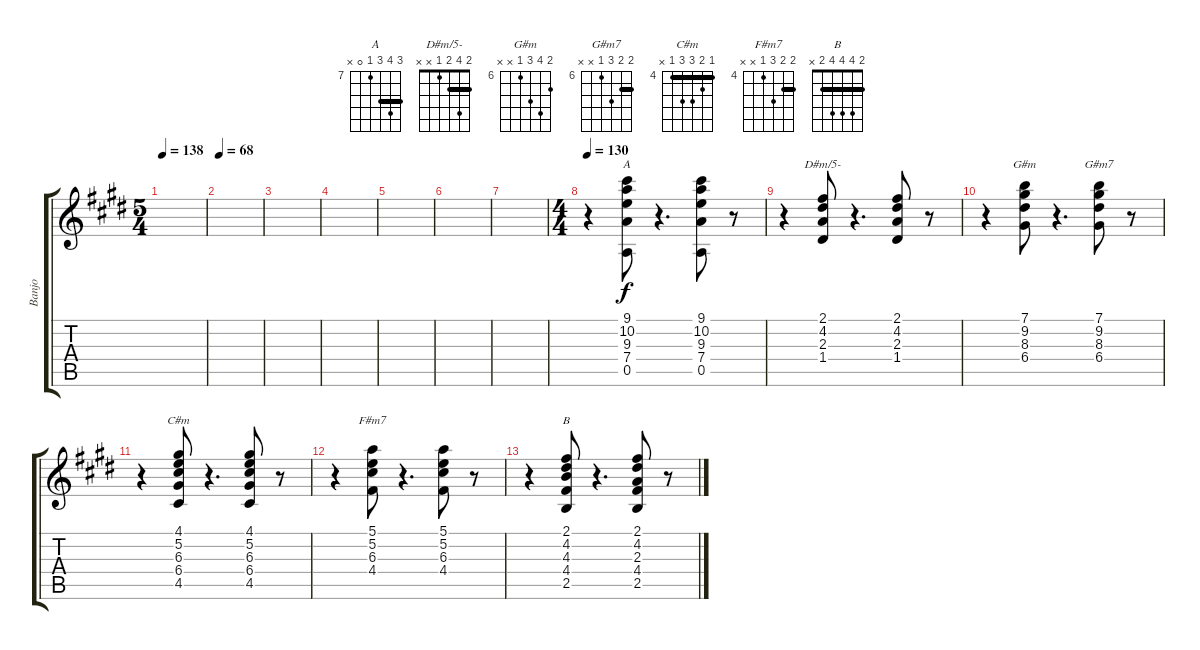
\track ("Banjo" "Banjo") {instrument banjo}
\staff {score tabs}
\tuning (E4 B3 G3 D3 A2 E2) {hide}
\displaytranspose 12
\chord ("A" 9 10 9 7 0 x) {firstfret 7 barre 9}
\chord ("D#m/5-" 2 4 2 1 x x) {barre 2}
\chord ("G#m" 7 9 8 6 x x) {firstfret 6}
\chord ("G#m7" 7 7 8 6 x x) {firstfret 6 barre 7}
\chord ("C#m" 4 5 6 6 4 x) {firstfret 4 barre 4}
\chord ("F#m7" 5 5 6 4 x x) {firstfret 4 barre 5}
\chord ("B" 2 4 4 4 2 x) {barre 2}
\ts (5 4)
\tempo 138
\clef g2
\ks e
|
\tempo 68
|
|
|
|
|
|
\ts (4 4)
\section ("" "")
\tempo 68
\tempo 130
r.4 (9.1 10.2 9.3 7.4 0.5).8{ch "A"} r.4{d} (9.1 10.2 9.3 7.4 0.5).8 r.8 |
r.4 (2.1 4.2 2.3 1.4).8{ch "D#m/5-"} r.4{d} (2.1 4.2 2.3 1.4).8 r.8 |
r.4 (7.1 9.2 8.3 6.4).8{ch "G#m"} r.4{d} (7.1 9.2 8.3 6.4).8{ch "G#m7"} r.8 |
r.4 (4.1 5.2 6.3 6.4 4.5).8{ch "C#m"} r.4{d} (4.1 5.2 6.3 6.4 4.5).8 r.8 |
r.4 (5.1 5.2 6.3 4.4).8{ch "F#m7"} r.4{d} (5.1 5.2 6.3 4.4).8 r.8 |
r.4 (2.1 4.2 4.3 4.4 2.5).8{ch "B"} r.4{d} (2.1 4.2 2.3 4.4 2.5).8 r.8
